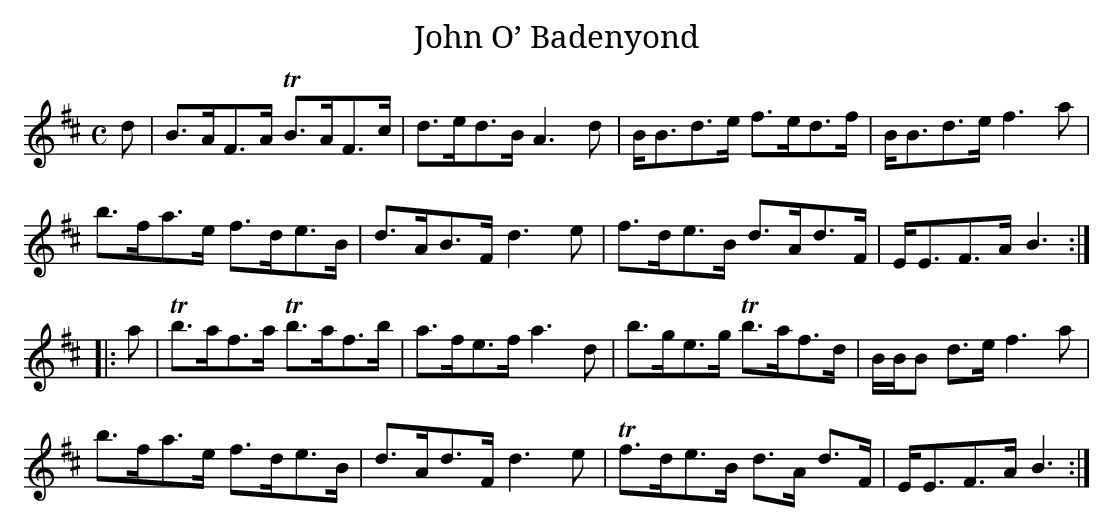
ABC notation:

X:1
T:John O’ Badenyond
M:C
L:1/8
K:Bmin
d|B>AF>A TB>AF>c|d>ed>B A3d|B<Bd>e f>ed>f|B<Bd>e f3a|
b>fa>e f>de>B|d>AB>F d3e|f>de>B d>Ad>F|E<EF>A B3:|
|:a|Tb>af>a Tb>af>b|a>fe>f a3d’|b>ge>g Tb>af>d|B/B/B d>e f3a|
b>fa>e f>de>B|d>Ad>F d3e|Tf>de>B d>A d>F|E<EF>A B3:|]
